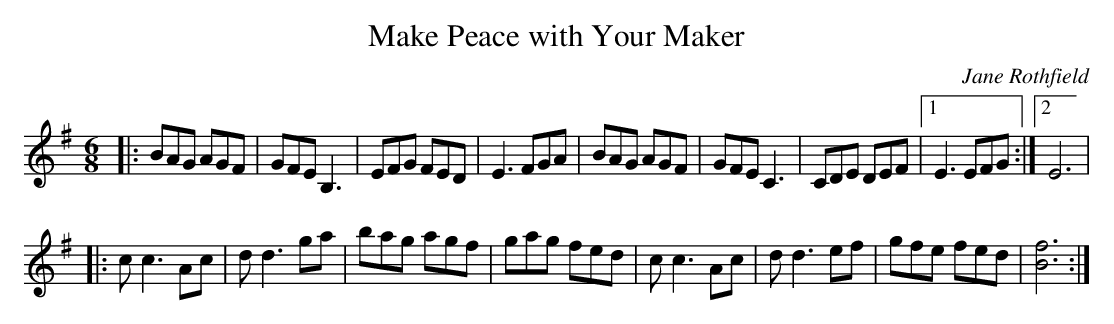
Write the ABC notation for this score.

X:1
T: Make Peace with Your Maker
C: Jane Rothfield
M: 6/8
L: 1/8
K: Em
|:\
BAG AGF | GFE B,3 | EFG FED | E3 FGA |\
BAG AGF | GFE C3  | CDE DEF |1 E3 EFG :|2 E6 |
|:\
c c3 Ac | d d3 ga | bag agf | gag fed |\
c c3 Ac | d d3 ef | gfe fed | [f6B6] :|
